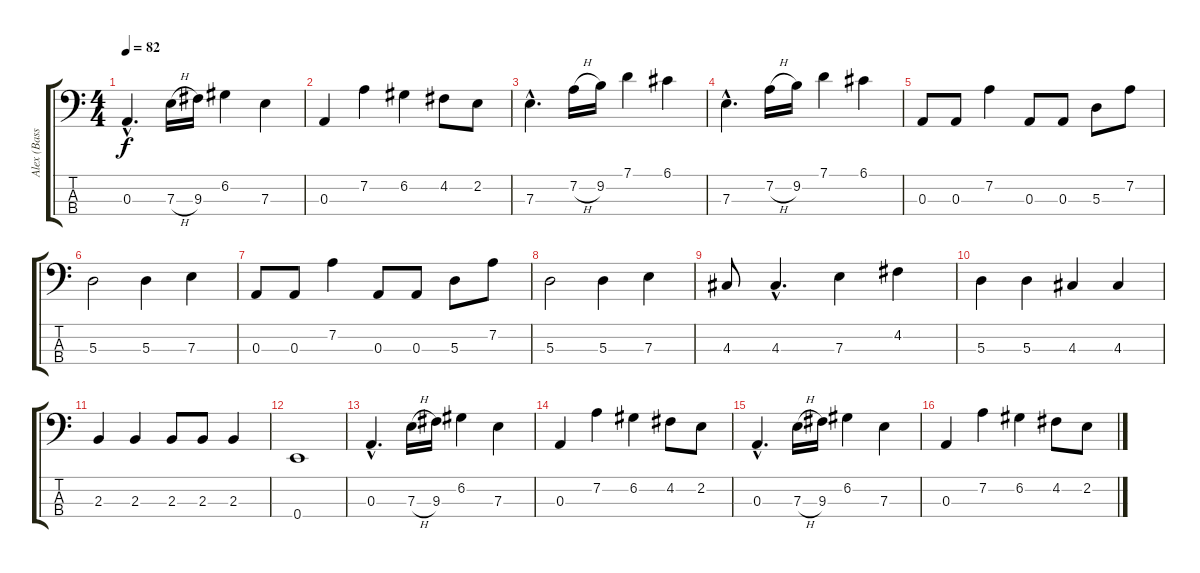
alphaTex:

\track ("Alex (Bass)" "Alex (Bass") {instrument electricbassfinger}
\staff {score tabs}
\tuning (G2 D2 A1 E1) {hide}
\ts (4 4)
\tempo 82
\clef f4
\ks c
0.3{hac}.4{d dy f} 7.3{h}.16 9.3.16 6.2.4 7.3.4 |
0.3.4 7.2.4 6.2.4 4.2.8 2.2.8 |
7.3{hac}.4{d} 7.2{h}.16 9.2.16 7.1.4 6.1.4 |
7.3{hac}.4{d} 7.2{h}.16 9.2.16 7.1.4 6.1.4 |
0.3.8 0.3.8 7.2.4 0.3.8 0.3.8 5.3.8 7.2.8 |
5.3.2 5.3.4 7.3.4 |
0.3.8 0.3.8 7.2.4 0.3.8 0.3.8 5.3.8 7.2.8 |
5.3.2 5.3.4 7.3.4 |
4.3.8 4.3{hac}.4{d} 7.3.4 4.2.4 |
5.3.4 5.3.4 4.3.4 4.3.4 |
2.3.4 2.3.4 2.3.8 2.3.8 2.3.4 |
0.4.1 |
0.3{hac}.4{d} 7.3{h}.16 9.3.16 6.2.4 7.3.4 |
0.3.4 7.2.4 6.2.4 4.2.8 2.2.8 |
0.3{hac}.4{d} 7.3{h}.16 9.3.16 6.2.4 7.3.4 |
0.3.4 7.2.4 6.2.4 4.2.8 2.2.8
